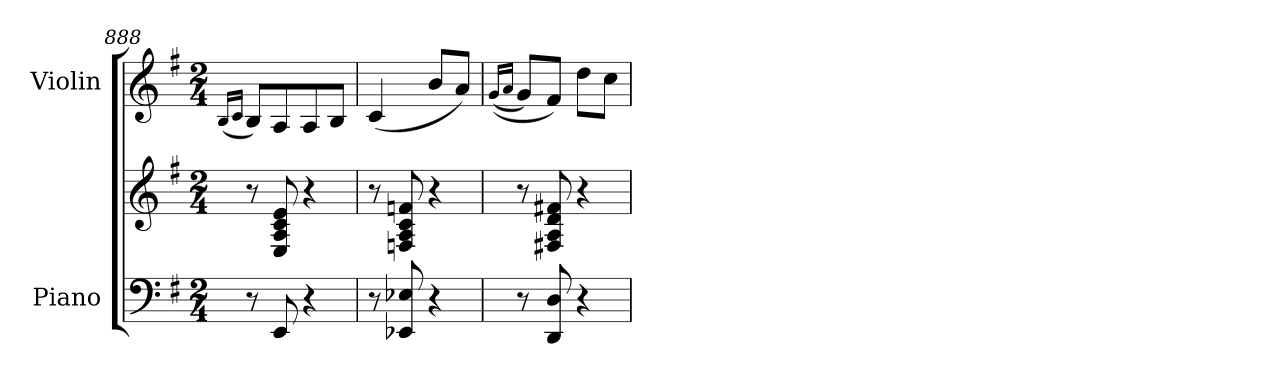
**kern	**kern	**kern
*part2	*part2	*part1
*staff3	*staff2	*staff1
*I"Piano	*	*I"Violin
*I'Pno.	*	*I'Vln.
*clefF4	*clefG2	*clefG2
*k[f#]	*k[f#]	*k[f#]
*M2/4	*M2/4	*M2/4
=888	=888	=888
.	.	(16qB/LL
.	.	16qc/JJ
8r	8r	8B/L)
8EE/	8E/ 8A/ 8c/ 8e/	8A/
4r	4r	8A/
.	.	8B/J
=889	=889	=889
8r	8r	(4c/
8EE-X/ 8E-X/	8Fn/ 8A/ 8c/ 8fn/	.
4r	4r	8b/L
.	.	8a/J)
=890	=890	=890
.	.	((16qg/LL
.	.	16qa/JJ
8r	8r	8g/L)
8DD/ 8D/	8F#X/ 8A/ 8d/ 8f#X/	8f#/J)
4r	4r	8dd\L
.	.	8cc\J
=	=	=
*-	*-	*-
